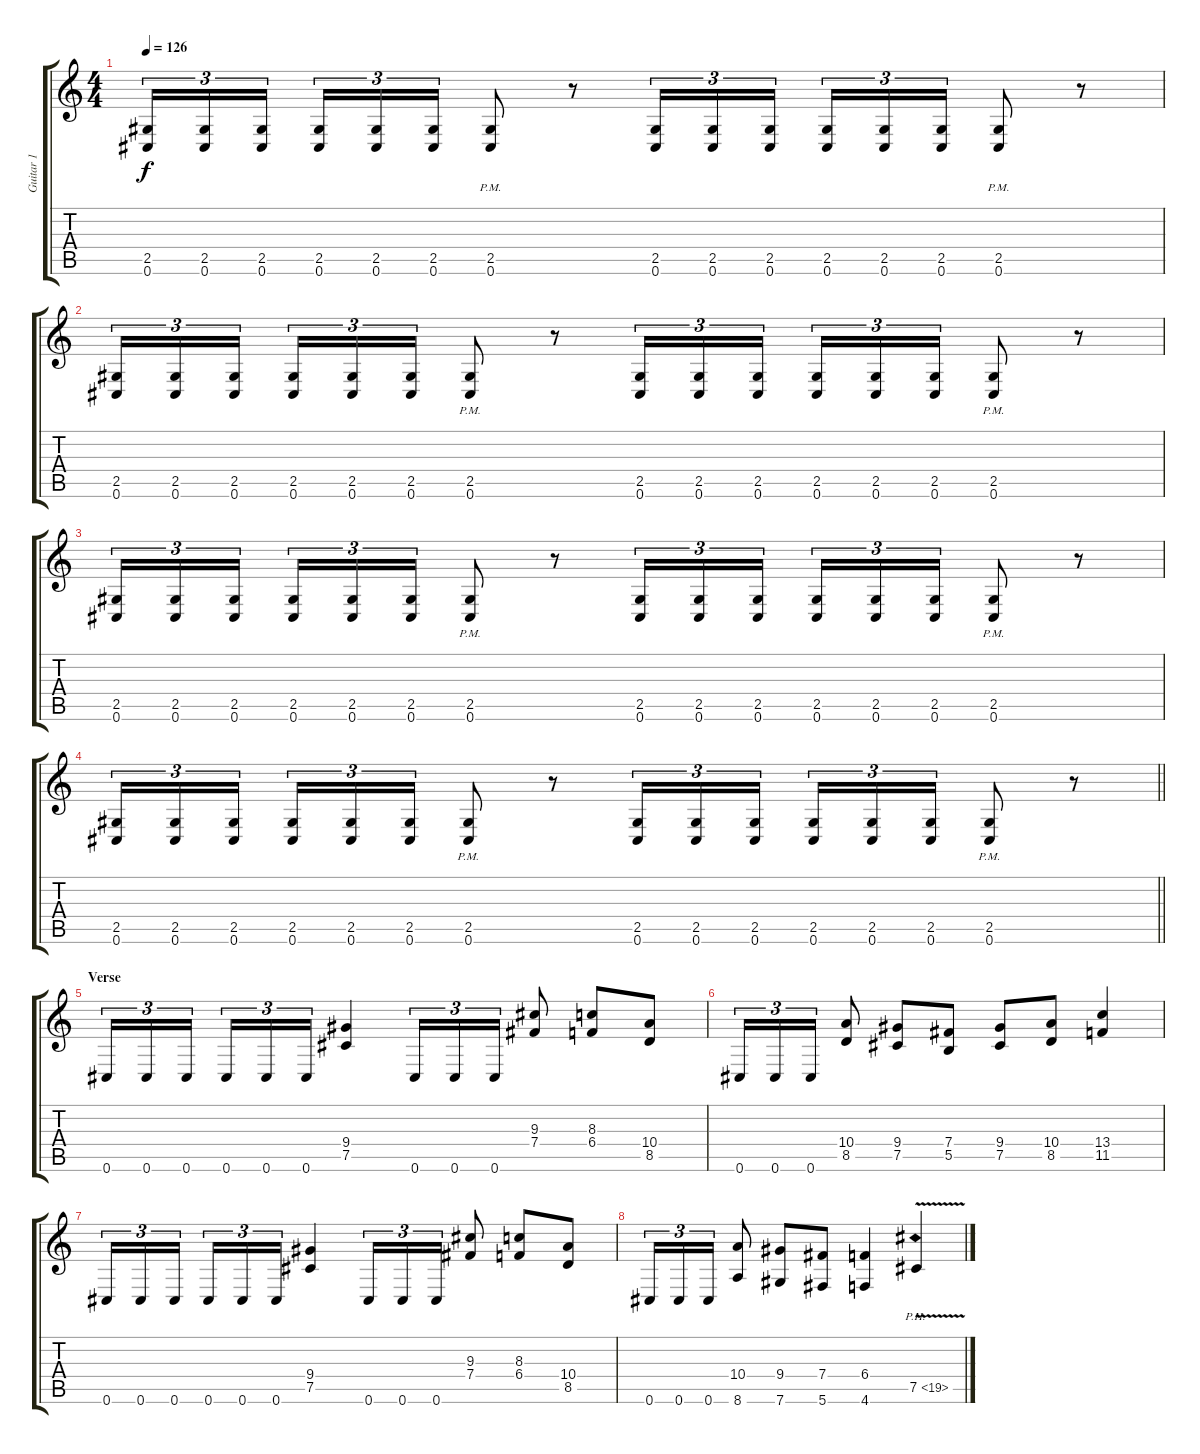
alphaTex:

\track ("Guitar 1" "Guitar 1") {instrument distortionguitar}
\staff {score tabs}
\tuning (Db4 Ab3 E3 B2 Gb2 Db2) {hide}
\ts (4 4)
\tempo 126
\clef g2
\ks c
(2.5 0.6).16{tu (3 2) dy f} (2.5 0.6).16{tu (3 2)} (2.5 0.6).16{tu (3 2) beam splitsecondary} (2.5 0.6).16{tu (3 2)} (2.5 0.6).16{tu (3 2)} (2.5 0.6).16{tu (3 2)} (2.5{pm} 0.6{pm}).8 r.8 (2.5 0.6).16{tu (3 2)} (2.5 0.6).16{tu (3 2)} (2.5 0.6).16{tu (3 2) beam splitsecondary} (2.5 0.6).16{tu (3 2)} (2.5 0.6).16{tu (3 2)} (2.5 0.6).16{tu (3 2)} (2.5{pm} 0.6{pm}).8 r.8 |
(2.5 0.6).16{tu (3 2)} (2.5 0.6).16{tu (3 2)} (2.5 0.6).16{tu (3 2) beam splitsecondary} (2.5 0.6).16{tu (3 2)} (2.5 0.6).16{tu (3 2)} (2.5 0.6).16{tu (3 2)} (2.5{pm} 0.6{pm}).8 r.8 (2.5 0.6).16{tu (3 2)} (2.5 0.6).16{tu (3 2)} (2.5 0.6).16{tu (3 2) beam splitsecondary} (2.5 0.6).16{tu (3 2)} (2.5 0.6).16{tu (3 2)} (2.5 0.6).16{tu (3 2)} (2.5{pm} 0.6{pm}).8 r.8 |
(2.5 0.6).16{tu (3 2)} (2.5 0.6).16{tu (3 2)} (2.5 0.6).16{tu (3 2) beam splitsecondary} (2.5 0.6).16{tu (3 2)} (2.5 0.6).16{tu (3 2)} (2.5 0.6).16{tu (3 2)} (2.5{pm} 0.6{pm}).8 r.8 (2.5 0.6).16{tu (3 2)} (2.5 0.6).16{tu (3 2)} (2.5 0.6).16{tu (3 2) beam splitsecondary} (2.5 0.6).16{tu (3 2)} (2.5 0.6).16{tu (3 2)} (2.5 0.6).16{tu (3 2)} (2.5{pm} 0.6{pm}).8 r.8 |
\barLineRight lightlight
(2.5 0.6).16{tu (3 2)} (2.5 0.6).16{tu (3 2)} (2.5 0.6).16{tu (3 2) beam splitsecondary} (2.5 0.6).16{tu (3 2)} (2.5 0.6).16{tu (3 2)} (2.5 0.6).16{tu (3 2)} (2.5{pm} 0.6{pm}).8 r.8 (2.5 0.6).16{tu (3 2)} (2.5 0.6).16{tu (3 2)} (2.5 0.6).16{tu (3 2) beam splitsecondary} (2.5 0.6).16{tu (3 2)} (2.5 0.6).16{tu (3 2)} (2.5 0.6).16{tu (3 2)} (2.5{pm} 0.6{pm}).8 r.8 |
\section ("" "Verse")
0.6.16{tu (3 2)} 0.6.16{tu (3 2)} 0.6.16{tu (3 2) beam splitsecondary} 0.6.16{tu (3 2)} 0.6.16{tu (3 2)} 0.6.16{tu (3 2)} (9.4 7.5).4 0.6.16{tu (3 2)} 0.6.16{tu (3 2)} 0.6.16{tu (3 2)} (9.3 7.4).8 (8.3 6.4).8 (10.4 8.5).8 |
0.6.16{tu (3 2)} 0.6.16{tu (3 2)} 0.6.16{tu (3 2)} (10.4 8.5).8 (9.4 7.5).8 (7.4 5.5).8 (9.4 7.5).8 (10.4 8.5).8 (13.4 11.5).4 |
0.6.16{tu (3 2)} 0.6.16{tu (3 2)} 0.6.16{tu (3 2) beam splitsecondary} 0.6.16{tu (3 2)} 0.6.16{tu (3 2)} 0.6.16{tu (3 2)} (9.4 7.5).4 0.6.16{tu (3 2)} 0.6.16{tu (3 2)} 0.6.16{tu (3 2)} (9.3 7.4).8 (8.3 6.4).8 (10.4 8.5).8 |
0.6.16{tu (3 2)} 0.6.16{tu (3 2)} 0.6.16{tu (3 2)} (10.4 8.6).8 (9.4 7.6).8 (7.4 5.6).8 (6.4 4.6).4 7.5{ph 12 v}.4
